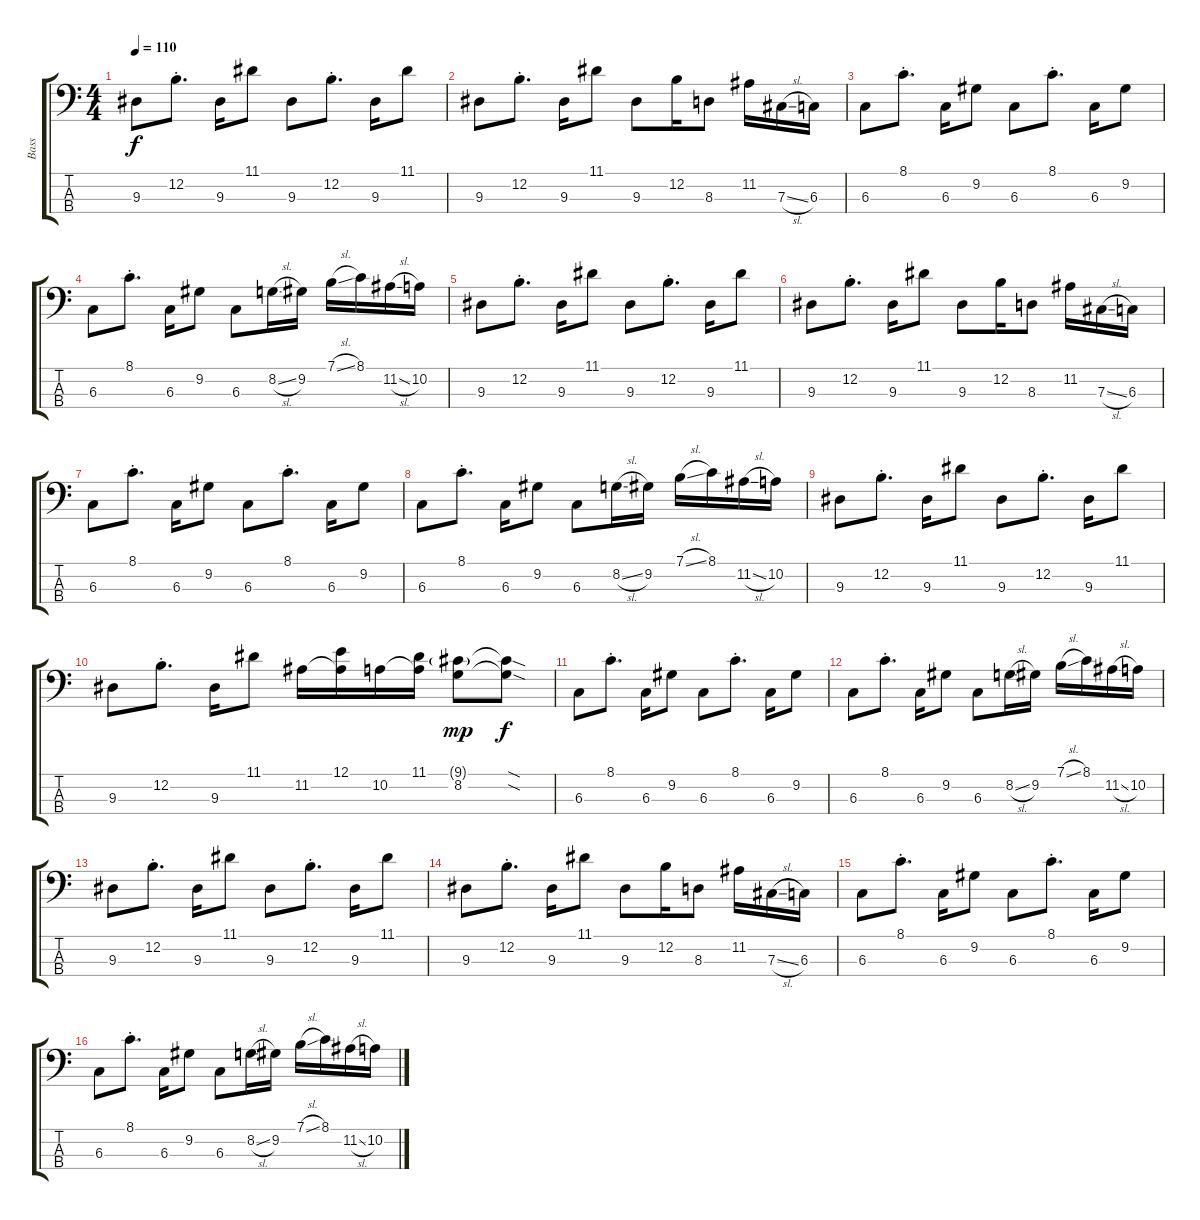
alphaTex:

\track ("Bass" "Bass") {instrument electricbassfinger}
\staff {score tabs}
\tuning (E2 B1 Gb1 Db1) {hide}
\ts (4 4)
\tempo 110
\clef f4
\ks c
9.3.8{dy f} 12.2{st}.8{d} 9.3.16 11.1.8 9.3.8 12.2{st}.8{d} 9.3.16 11.1.8 |
9.3.8 12.2{st}.8{d} 9.3.16 11.1.8 9.3.8 12.2.16 8.3.8 11.2.16 7.3{sl}.16 6.3.16 |
6.3.8 8.1{st}.8{d} 6.3.16 9.2.8 6.3.8 8.1{st}.8{d} 6.3.16 9.2.8 |
6.3.8 8.1{st}.8{d} 6.3.16 9.2.8 6.3.8 8.2{sl}.16 9.2.16 7.1{sl}.16 8.1.16 11.2{sl}.16 10.2.16 |
9.3.8 12.2{st}.8{d} 9.3.16 11.1.8 9.3.8 12.2{st}.8{d} 9.3.16 11.1.8 |
9.3.8 12.2{st}.8{d} 9.3.16 11.1.8 9.3.8 12.2.16 8.3.8 11.2.16 7.3{sl}.16 6.3.16 |
6.3.8 8.1{st}.8{d} 6.3.16 9.2.8 6.3.8 8.1{st}.8{d} 6.3.16 9.2.8 |
6.3.8 8.1{st}.8{d} 6.3.16 9.2.8 6.3.8 8.2{sl}.16 9.2.16 7.1{sl}.16 8.1.16 11.2{sl}.16 10.2.16 |
9.3.8 12.2{st}.8{d} 9.3.16 11.1.8 9.3.8 12.2{st}.8{d} 9.3.16 11.1.8 |
9.3.8 12.2{st}.8{d} 9.3.16 11.1.8 11.2.16 (12.1 11.2{t}).16 10.2.16 (11.1 10.2{t}).16 (9.1{g} 8.2).8{dy mp} (9.1{sod t} 8.2{sod t}).8{dy f} |
6.3.8 8.1{st}.8{d} 6.3.16 9.2.8 6.3.8 8.1{st}.8{d} 6.3.16 9.2.8 |
6.3.8 8.1{st}.8{d} 6.3.16 9.2.8 6.3.8 8.2{sl}.16 9.2.16 7.1{sl}.16 8.1.16 11.2{sl}.16 10.2.16 |
9.3.8 12.2{st}.8{d} 9.3.16 11.1.8 9.3.8 12.2{st}.8{d} 9.3.16 11.1.8 |
9.3.8 12.2{st}.8{d} 9.3.16 11.1.8 9.3.8 12.2.16 8.3.8 11.2.16 7.3{sl}.16 6.3.16 |
6.3.8 8.1{st}.8{d} 6.3.16 9.2.8 6.3.8 8.1{st}.8{d} 6.3.16 9.2.8 |
6.3.8 8.1{st}.8{d} 6.3.16 9.2.8 6.3.8 8.2{sl}.16 9.2.16 7.1{sl}.16 8.1.16 11.2{sl}.16 10.2.16
